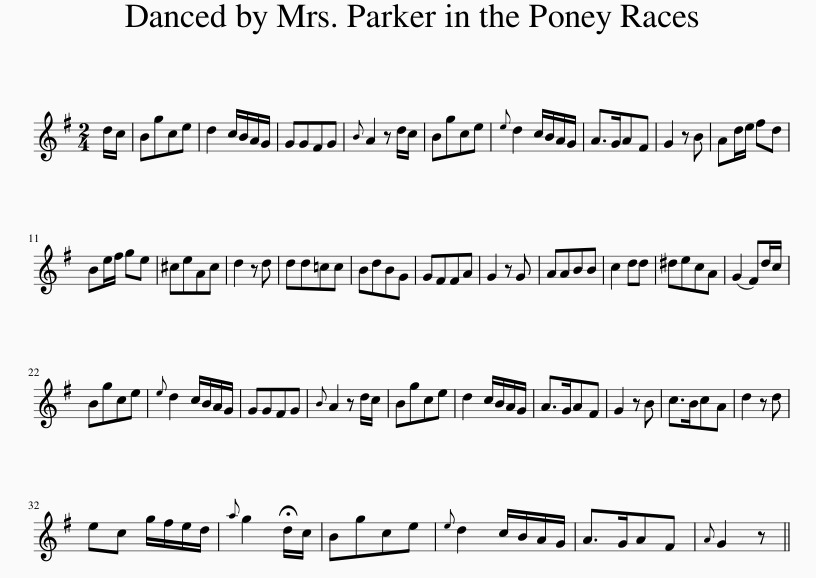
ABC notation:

X:1
L:1/8
M:2/4
I:linebreak $
K:G
V:1 treble
V:1
 d/c/ | Bgce | d2 c/B/A/G/ | GGFG |{B} A2 z d/c/ | %5
 Bgce |{e} d2 c/B/A/G/ | A>GAF | G2 z B | Ad/e/ fd |$ %10
 Be/f/ ge | ^ceAc | d2 z d | dd=cc | BdBG | %15
 GFFA | G2 z G | AABB | c2 dd | ^decA | %20
 (G2 F)d/c/ |$ Bgce |{e} d2 c/B/A/G/ | GGFG |{B} A2 z d/c/ | %25
 Bgce | d2 c/B/A/G/ | A>GAF | G2 z B | c>BcA | %30
 d2 z d |$ ec g/f/e/d/ |{a} g2 !fermata!d/c/ | Bgce |{e} d2 c/B/A/G/ | %35
 A>GAF |{A} G2 z || %37
